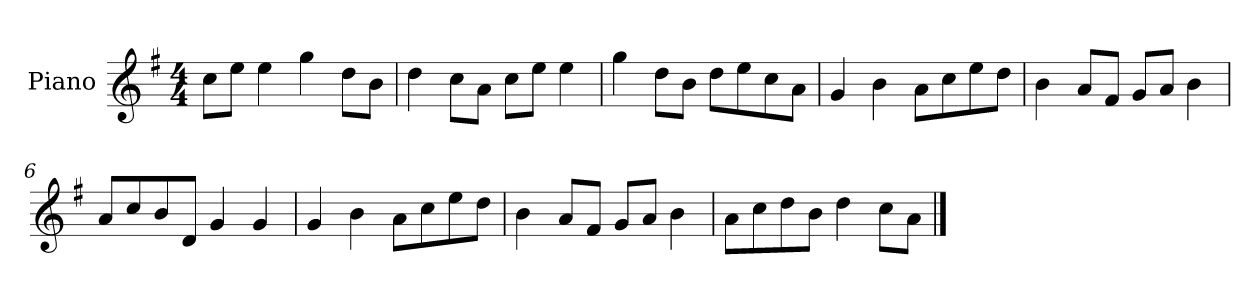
**kern
*part1
*staff1
*I"Piano
*I'P-no
*clefG2
*k[f#]
*M4/4
*MM90
=1
8cc\L
8ee\J
4ee\
4gg\
8dd\L
8b\J
=2
4dd\
8cc\L
8a\J
8cc\L
8ee\J
4ee\
=3
4gg\
8dd\L
8b\J
8dd\L
8ee\
8cc\
8a\J
=4
4g/
4b\
8a\L
8cc\
8ee\
8dd\J
=5
4b\
8a/L
8f#/J
8g/L
8a/J
4b\
=6
8a/L
8cc/
8b/
8d/J
4g/
4g/
!!LO:LB:g=z
=7
4g/
4b\
8a\L
8cc\
8ee\
8dd\J
=8
4b\
8a/L
8f#/J
8g/L
8a/J
4b\
=9
8a\L
8cc\
8dd\
8b\J
4dd\
8cc\L
8a\J
==
*-
